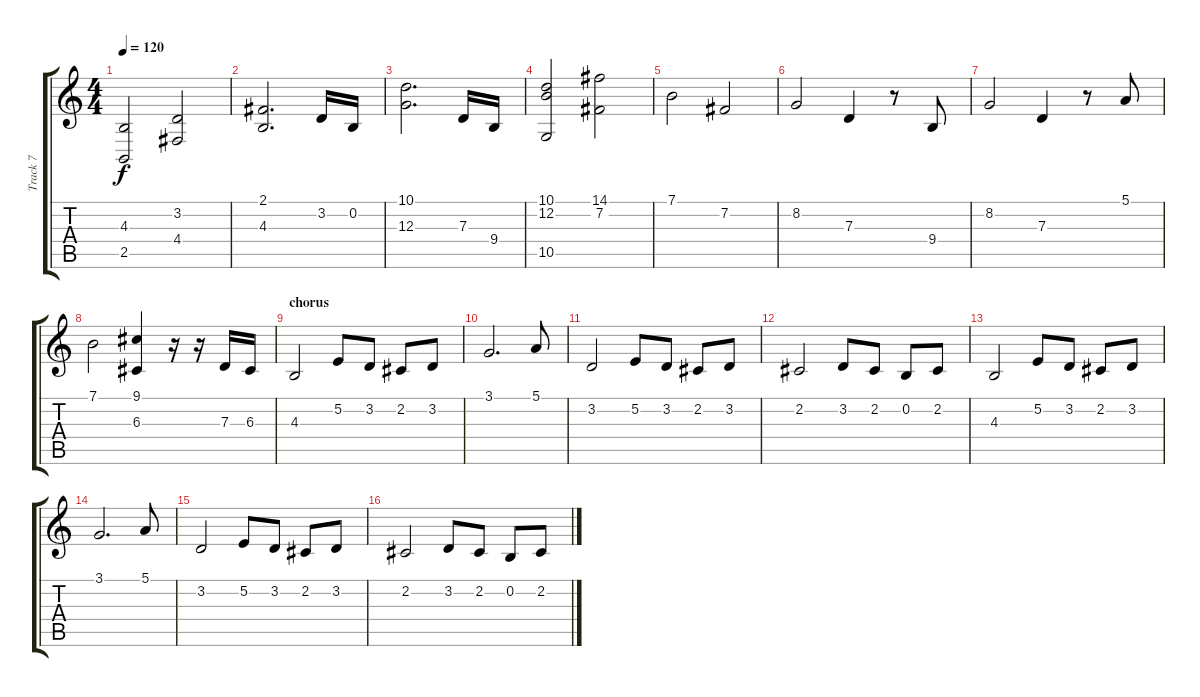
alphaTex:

\track ("Track 7" "Track 7") {instrument frenchhorn}
\staff {score tabs}
\tuning (E4 B3 G3 D3 A2 E2) {hide}
\ts (4 4)
\tempo 120
\clef g2
\ks c
(4.3 2.5).2{dy f} (3.2 4.4).2 |
(2.1 4.3).2{d} 3.2.16 0.2.16 |
(10.1 12.3).2{d} 7.3.16 9.4.16 |
(10.1 12.2 10.5).2 (14.1 7.2).2 |
7.1.2 7.2.2 |
8.2.2 7.3.4 r.8 9.4.8 |
8.2.2 7.3.4 r.8 5.1.8 |
7.1.2 (9.1 6.3).4 r.16 r.16 7.3.16 6.3.16 |
\section ("" "chorus")
4.3.2 5.2.8 3.2.8 2.2.8 3.2.8 |
3.1.2{d} 5.1.8 |
3.2.2 5.2.8 3.2.8 2.2.8 3.2.8 |
2.2.2 3.2.8 2.2.8 0.2.8 2.2.8 |
4.3.2 5.2.8 3.2.8 2.2.8 3.2.8 |
3.1.2{d} 5.1.8 |
3.2.2 5.2.8 3.2.8 2.2.8 3.2.8 |
2.2.2 3.2.8 2.2.8 0.2.8 2.2.8
